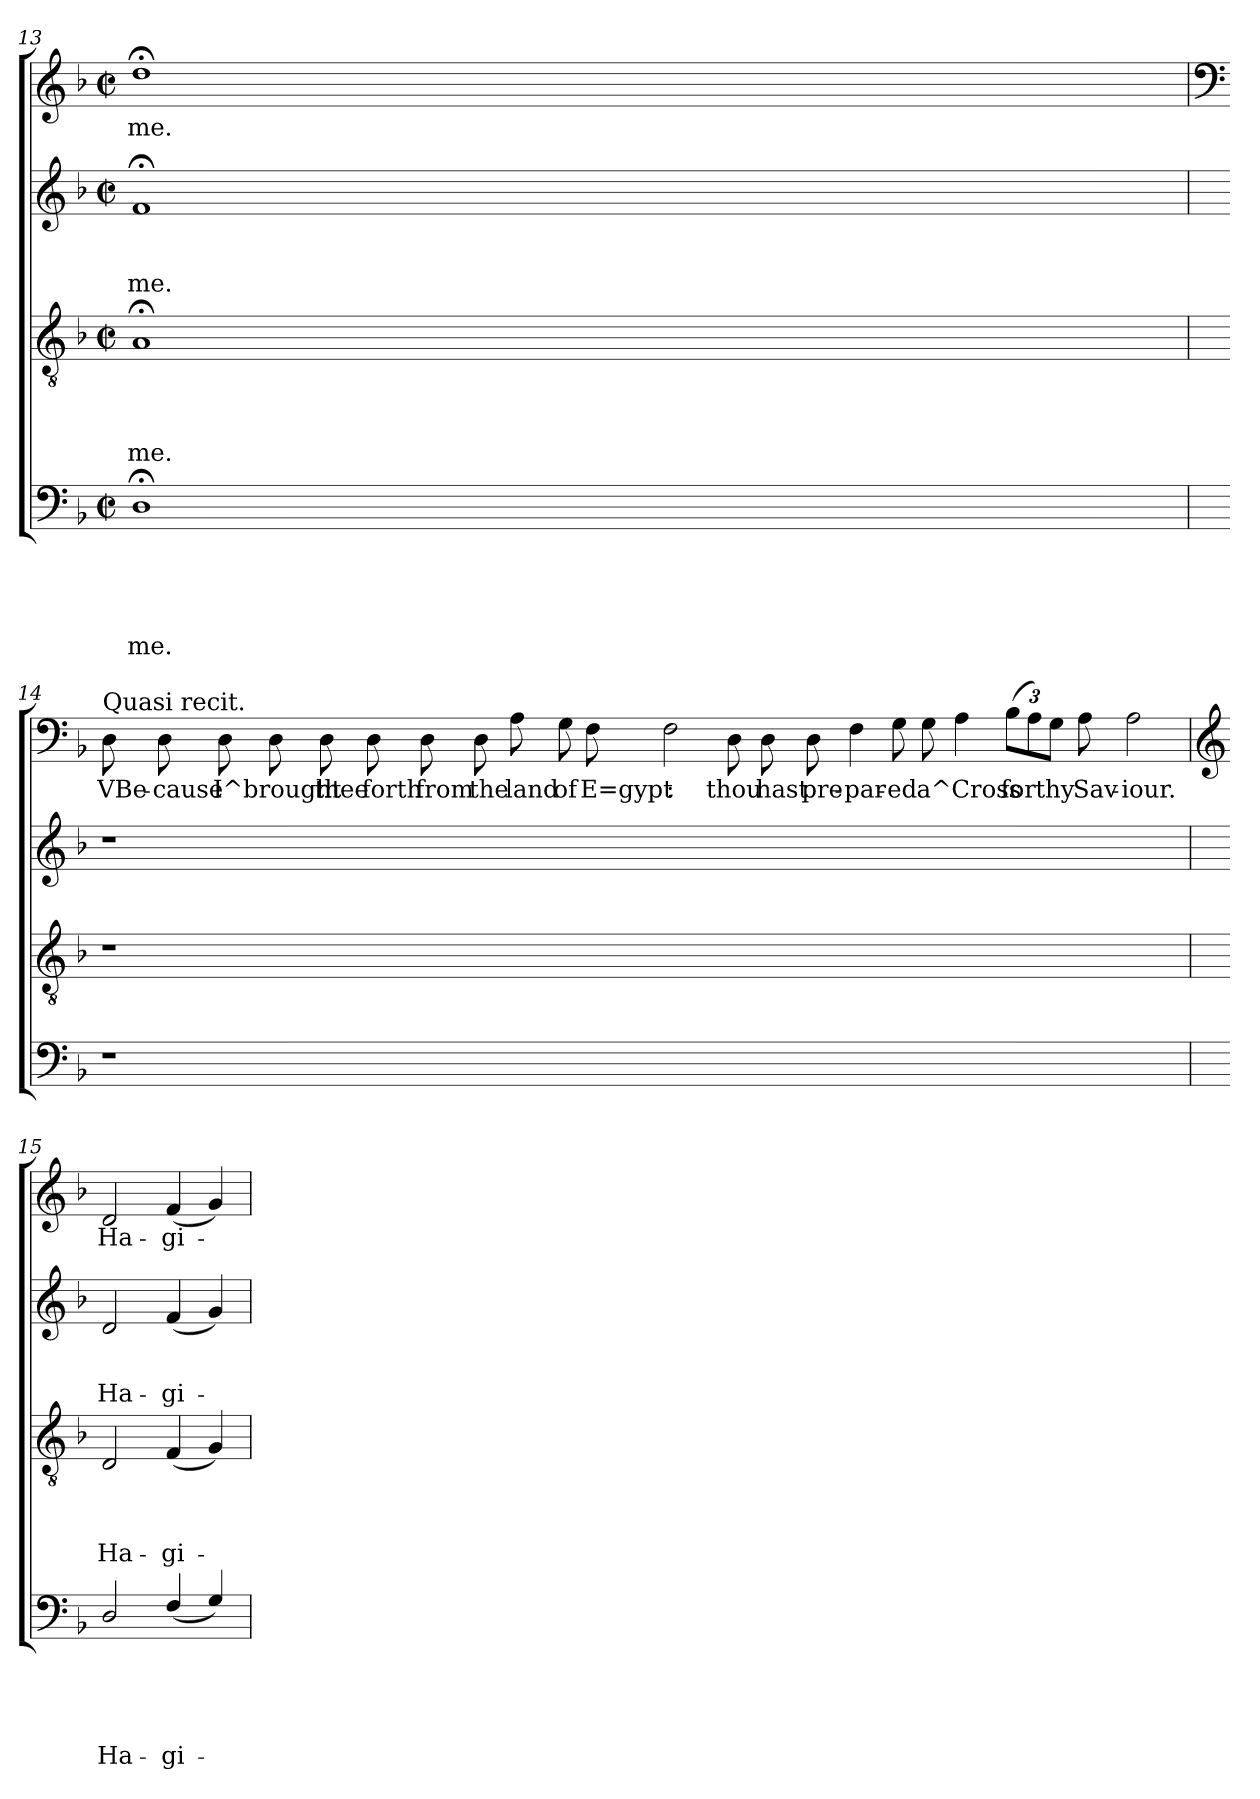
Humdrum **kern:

**kern	**text	**text	**text	**text	**text	**kern	**text	**text	**text	**text	**kern	**text	**text	**text	**kern	**text
*part4	*part4	*part4	*part4	*part4	*part4	*part3	*part3	*part3	*part3	*part3	*part2	*part2	*part2	*part2	*part1	*part1
*staff4	*staff4	*staff4	*staff4	*staff4	*staff4	*staff3	*staff3	*staff3	*staff3	*staff3	*staff2	*staff2	*staff2	*staff2	*staff1	*staff1
*clefF4	*	*	*	*	*	*clefGv2	*	*	*	*	*clefG2	*	*	*	*clefG2	*
*k[b-]	*	*	*	*	*	*k[b-]	*	*	*	*	*k[b-]	*	*	*	*k[b-]	*
*F:	*	*	*	*	*	*F:	*	*	*	*	*F:	*	*	*	*F:	*
*M2/2	*	*	*	*	*	*M2/2	*	*	*	*	*M2/2	*	*	*	*M2/2	*
*met(c|)	*	*	*	*	*	*met(c|)	*	*	*	*	*met(c|)	*	*	*	*met(c|)	*
=13	=13	=13	=13	=13	=13	=13	=13	=13	=13	=13	=13	=13	=13	=13	=13	=13
!	!	!	!	!	!LO:LY:b	!	!	!	!	!LO:LY:b	!	!	!	!LO:LY:b	!	!LO:LY:b
1D;<	.	.	.	.	me.	1A;	.	.	.	me.	1f;	.	.	me.	1dd;<	me.
!!LO:LB:g=z
=14	=14	=14	=14	=14	=14	=14	=14	=14	=14	=14	=14	=14	=14	=14	=14	=14
*	*	*	*	*	*	*	*	*	*	*	*	*	*	*	*clefF4	*
!	!	!	!	!	!	!	!	!	!	!	!	!	!	!	!LO:TX:a:t=Quasi recit.	!
!	!	!	!	!	!	!	!	!	!	!	!	!	!	!	!	!LO:LY:b
1r	.	.	.	.	.	1r	.	.	.	.	1r	.	.	.	8D\	VBe-
!	!	!	!	!	!	!	!	!	!	!	!	!	!	!	!	!LO:LY:b
.	.	.	.	.	.	.	.	.	.	.	.	.	.	.	8D\	-cause
!	!	!	!	!	!	!	!	!	!	!	!	!	!	!	!	!LO:LY:b
.	.	.	.	.	.	.	.	.	.	.	.	.	.	.	8D\	I^brought
.	.	.	.	.	.	.	.	.	.	.	.	.	.	.	8D\	.
!	!	!	!	!	!	!	!	!	!	!	!	!	!	!	!	!LO:LY:b
.	.	.	.	.	.	.	.	.	.	.	.	.	.	.	8D\	thee
!	!	!	!	!	!	!	!	!	!	!	!	!	!	!	!	!LO:LY:b
.	.	.	.	.	.	.	.	.	.	.	.	.	.	.	8D\	forth
!	!	!	!	!	!	!	!	!	!	!	!	!	!	!	!	!LO:LY:b
.	.	.	.	.	.	.	.	.	.	.	.	.	.	.	8D\	from
!	!	!	!	!	!	!	!	!	!	!	!	!	!	!	!	!LO:LY:b
.	.	.	.	.	.	.	.	.	.	.	.	.	.	.	8D\	the
!	!	!	!	!	!	!	!	!	!	!	!	!	!	!	!	!LO:LY:b
0ryy	.	.	.	.	.	0ryy	.	.	.	.	0ryy	.	.	.	8A\	land
!	!	!	!	!	!	!	!	!	!	!	!	!	!	!	!	!LO:LY:b
.	.	.	.	.	.	.	.	.	.	.	.	.	.	.	8G\	of
!	!	!	!	!	!	!	!	!	!	!	!	!	!	!	!	!LO:LY:b
.	.	.	.	.	.	.	.	.	.	.	.	.	.	.	8F\	E=gypt
!	!	!	!	!	!	!	!	!	!	!	!	!	!	!	!	!LO:LY:b
.	.	.	.	.	.	.	.	.	.	.	.	.	.	.	2F\	:
!	!	!	!	!	!	!	!	!	!	!	!	!	!	!	!	!LO:LY:b
.	.	.	.	.	.	.	.	.	.	.	.	.	.	.	8D\	thou
!	!	!	!	!	!	!	!	!	!	!	!	!	!	!	!	!LO:LY:b
.	.	.	.	.	.	.	.	.	.	.	.	.	.	.	8D\	hast
!	!	!	!	!	!	!	!	!	!	!	!	!	!	!	!	!LO:LY:b
.	.	.	.	.	.	.	.	.	.	.	.	.	.	.	8D\	pre-
!	!	!	!	!	!	!	!	!	!	!	!	!	!	!	!	!LO:LY:b
.	.	.	.	.	.	.	.	.	.	.	.	.	.	.	4F\	-par-
!	!	!	!	!	!	!	!	!	!	!	!	!	!	!	!	!LO:LY:b
.	.	.	.	.	.	.	.	.	.	.	.	.	.	.	8G\	-ed
!	!	!	!	!	!	!	!	!	!	!	!	!	!	!	!	!LO:LY:b
.	.	.	.	.	.	.	.	.	.	.	.	.	.	.	8G\	a^Cross
.	.	.	.	.	.	.	.	.	.	.	.	.	.	.	4A\	.
!	!	!	!	!	!	!	!	!	!	!	!	!	!	!	!	!LO:LY:b
2..ryy	.	.	.	.	.	2..ryy	.	.	.	.	2..ryy	.	.	.	(>12B-\L	for
.	.	.	.	.	.	.	.	.	.	.	.	.	.	.	12A\)	.
!	!	!	!	!	!	!	!	!	!	!	!	!	!	!	!	!LO:LY:b
.	.	.	.	.	.	.	.	.	.	.	.	.	.	.	12G\J	thy
!	!	!	!	!	!	!	!	!	!	!	!	!	!	!	!	!LO:LY:b
.	.	.	.	.	.	.	.	.	.	.	.	.	.	.	8A\	Sav-
!	!	!	!	!	!	!	!	!	!	!	!	!	!	!	!	!LO:LY:b
.	.	.	.	.	.	.	.	.	.	.	.	.	.	.	2A\	-iour.
!!LO:PB:g=z
=15	=15	=15	=15	=15	=15	=15	=15	=15	=15	=15	=15	=15	=15	=15	=15	=15
*	*	*	*	*	*	*	*	*	*	*	*	*	*	*	*clefG2	*
!	!	!	!	!	!LO:LY:b	!	!	!	!	!LO:LY:b	!	!	!	!LO:LY:b	!	!LO:LY:b
2D/	.	.	.	.	Ha-	2D/	.	.	.	Ha-	2d/	.	.	Ha-	2d/	Ha-
!	!	!	!	!	!LO:LY:b	!	!	!	!	!LO:LY:b	!	!	!	!LO:LY:b	!	!LO:LY:b
(<4F/	.	.	.	.	-gi-	(<4F/	.	.	.	-gi-	(<4f/	.	.	-gi-	(<4f/	-gi-
4G/)	.	.	.	.	.	4G/)	.	.	.	.	4g/)	.	.	.	4g/)	.
=	=	=	=	=	=	=	=	=	=	=	=	=	=	=	=	=
*-	*-	*-	*-	*-	*-	*-	*-	*-	*-	*-	*-	*-	*-	*-	*-	*-
